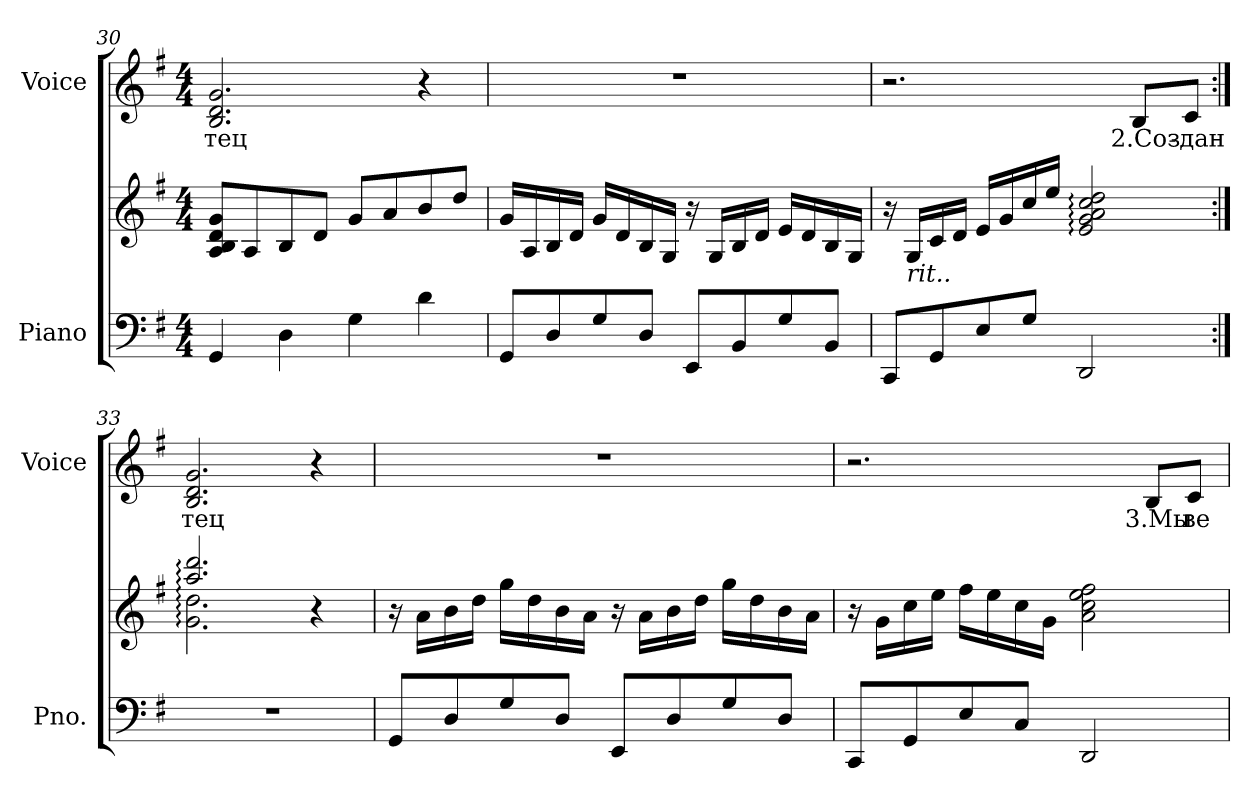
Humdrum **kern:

**kern	**kern	**kern	**text
*part2	*part2	*part1	*part1
*staff3	*staff2	*staff1	*staff1
*I"Piano	*	*I"Voice	*
*I'Pno.	*	*I'Voice	*
*clefF4	*clefG2	*clefG2	*
*k[f#]	*k[f#]	*k[f#]	*
*G:	*G:	*G:	*
*M4/4	*M4/4	*M4/4	*
=30	=30	=30	=30
!	!	!	!LO:LY:b:color=#000000
*	*	*^	*
4GGi/	8Ai/ 8Bi 8di 8giL	2.Bi/ 2.di 2.gi	2.ryy	-тец
.	8Ai/	.	.	.
4Di\	8Bi/	.	.	.
.	8di/J	.	.	.
4Gi\	8gi/L	.	.	.
.	8ai/	.	.	.
4di\	8bi/	4r	4ryy	.
.	8ddi/J	.	.	.
*	*	*v	*v	*
=31	=31	=31	=31
8GGi/L	16gi/LL	1r	.
.	16Ai/	.	.
8Di/	16Bi/	.	.
.	16di/JJ	.	.
8Gi/	16gi/LL	.	.
.	16di/	.	.
8Di/J	16Bi/	.	.
.	16Gi/JJ	.	.
8EEi/L	16r	.	.
.	16Gi/LL	.	.
8BBi/	16Bi/	.	.
.	16di/JJ	.	.
8Gi/	16ei/LL	.	.
.	16di/	.	.
8BBi/J	16Bi/	.	.
.	16Gi/JJ	.	.
!!LO:LB:g=z
=32	=32	=32	=32
8CCi/L	16r	2.r	.
!	!LO:TX:b:i:t=rit..	!	!
.	16Gi/LL	.	.
8GGi/	16ci/	.	.
.	16di/JJ	.	.
8Ei/	16ei/LL	.	.
.	16gi/	.	.
8Gi/J	16cci/	.	.
.	16eei/JJ	.	.
2DDi/	2ei/: 2gi: 2ai: 2cci: 2ddi:	.	.
!	!	!	!LO:LY:b:color=#000000
.	.	8Bi/L	2.Соз-
!	!	!	!LO:LY:b:color=#000000
.	.	8ci/J	-дан
=33:|!	=33:|!	=33:|!	=33:|!
*	*^	*	*
!	!	!	!	!LO:LY:b:color=#000000
*	*	*	*^	*
1r	2.aai/: 2.dddi:	2.gi\: 2.ddi:	2.Bi/ 2.di 2.gi	2.ryy	-тец
.	4r	4ryy	4r	4ryy	.
*	*v	*v	*	*	*
*	*	*v	*v	*
=34	=34	=34	=34
8GGi/L	16r	1r	.
.	16ai\LL	.	.
8Di/	16bi\	.	.
.	16ddi\JJ	.	.
8Gi/	16ggi\LL	.	.
.	16ddi\	.	.
8Di/J	16bi\	.	.
.	16ai\JJ	.	.
8EEi/L	16r	.	.
.	16ai\LL	.	.
8Di/	16bi\	.	.
.	16ddi\JJ	.	.
8Gi/	16ggi\LL	.	.
.	16ddi\	.	.
8Di/J	16bi\	.	.
.	16ai\JJ	.	.
!!LO:LB:g=z
=35	=35	=35	=35
8CCi/L	16r	2.r	.
.	16gi\LL	.	.
8GGi/	16cci\	.	.
.	16eei\JJ	.	.
8Ei/	16ff#i\LL	.	.
.	16eei\	.	.
8Ci/J	16cci\	.	.
.	16gi\JJ	.	.
2DDi/	2ai\ 2cci 2eei 2ff#i	.	.
!	!	!	!LO:LY:b:color=#000000
.	.	8Bi/L	3.Мы
!	!	!	!LO:LY:b:color=#000000
.	.	8ci/J	ве-
=	=	=	=
*-	*-	*-	*-
